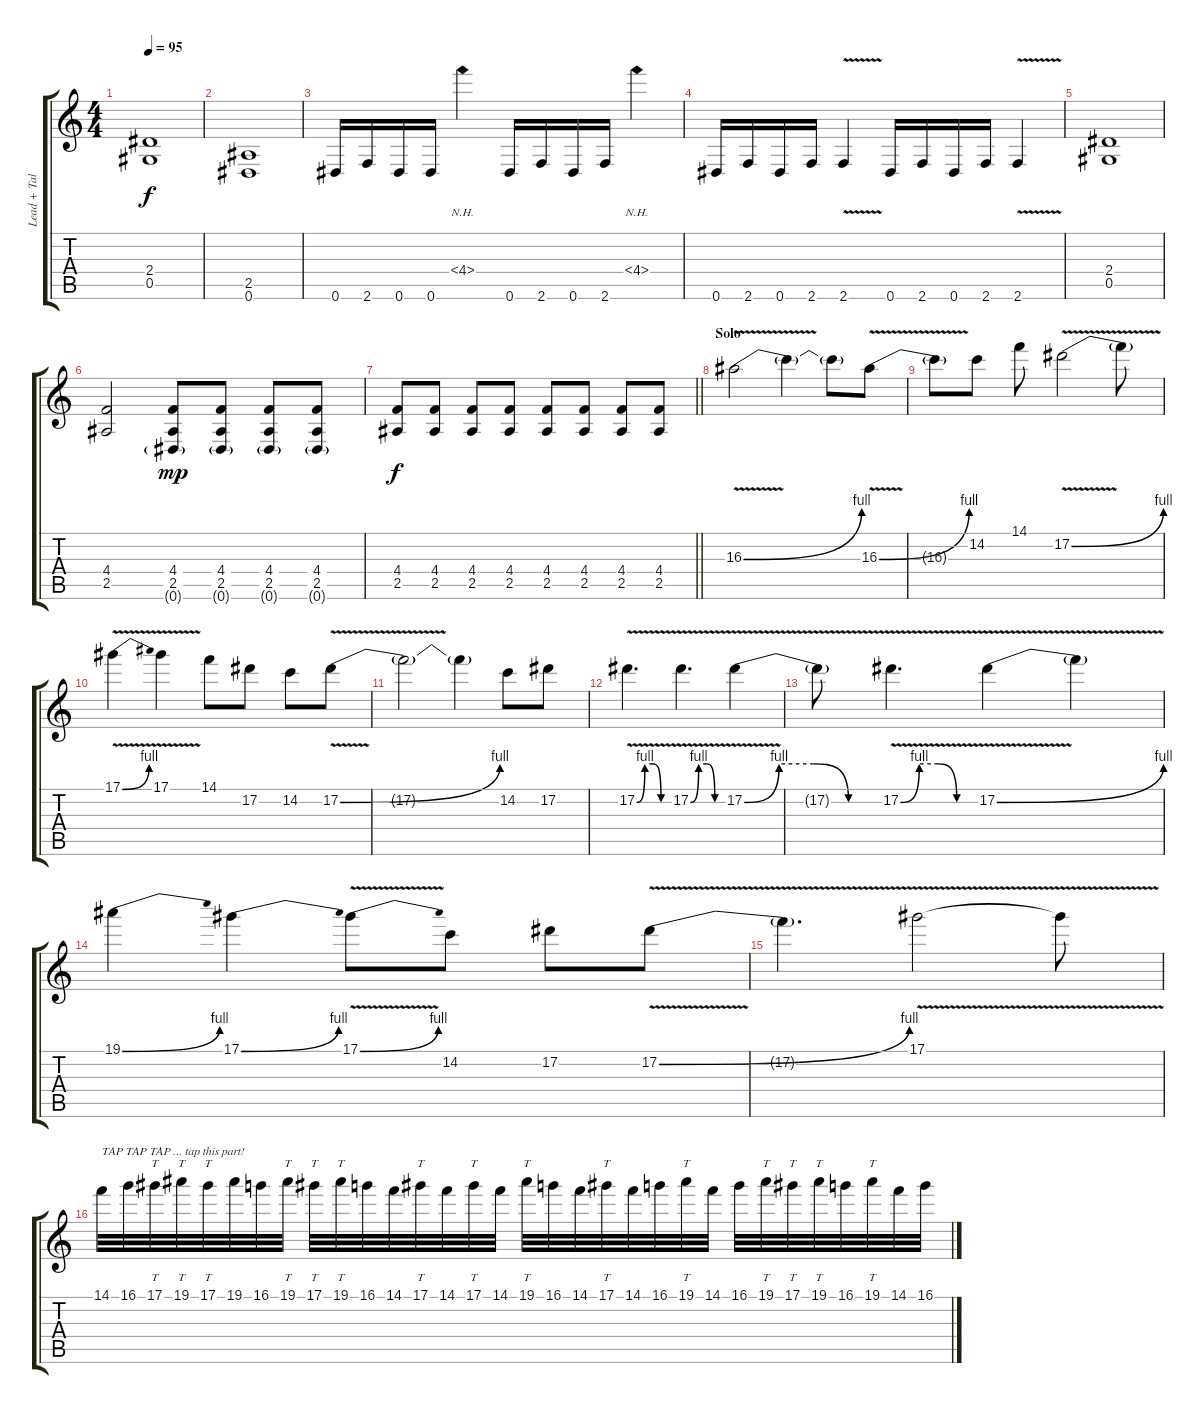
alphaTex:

\track ("Lead + Talk Box" "Lead + Tal") {instrument distortionguitar}
\staff {score tabs}
\tuning (Eb4 Bb3 Gb3 Db3 Ab2 Eb2) {hide}
\ts (4 4)
\tempo 95
\clef g2
\ks c
(2.4 0.5).1{dy f} |
(2.5 0.6).1 |
0.6.16 2.6.16 0.6.16 0.6.16 4.4{nh}.4 0.6.16{instrument distortionguitar} 2.6.16 0.6.16 2.6.16 4.4{nh}.4{instrument guitarharmonics} |
0.6.16{instrument distortionguitar} 2.6.16 0.6.16 2.6.16 2.6{v}.4{instrument guitarharmonics} 0.6.16{instrument distortionguitar} 2.6.16 0.6.16 2.6.16 2.6{v}.4{instrument guitarharmonics} |
(2.4 0.5).1{instrument distortionguitar} |
(4.4 2.5).2 (4.4 2.5 0.6{g}).8{dy mp} (4.4 2.5 0.6{g}).8 (4.4 2.5 0.6{g}).8 (4.4 2.5 0.6{g}).8 |
\barLineRight lightlight
(4.4 2.5).8{dy f} (4.4 2.5).8 (4.4 2.5).8 (4.4 2.5).8 (4.4 2.5).8 (4.4 2.5).8 (4.4 2.5).8 (4.4 2.5).8 |
\section ("" "Solo")
16.3{be (bend 0 0 60 4) v}.2 16.3{t}.4 16.3{t}.8 16.3{be (bend 0 0 60 4) v}.8 |
16.3{t}.8 14.2.8 14.1.8 17.2{be (bend 0 0 60 4) v}.2 17.2{t}.8 |
17.1{be (bend 0 0 60 4) v}.4 17.1{v}.4 14.1.8 17.2.8 14.2.8 17.2{be (bend 0 0 60 4) v}.8 |
17.2{t}.2 17.2{t}.4 14.2.8 17.2.8 |
17.2{be (custom 0 0 15 4 30 4 45 0 60 0) v}.4{d} 17.2{be (custom 0 0 15 4 30 4 45 0 60 0) v}.4{d} 17.2{be (custom 0 0 15 4 30 4 45 0 60 0) v}.4 |
17.2{t}.8 17.2{be (custom 0 0 15 4 30 4 45 0 60 0) v}.4{d} 17.2{be (bend 0 0 60 4) v}.4 17.2{t}.4 |
19.1{be (bend 0 0 60 4)}.4 17.1{be (bend 0 0 60 4)}.4 17.1{be (bend 0 0 60 4) v}.8 14.2.8 17.2.8 17.2{be (bend 0 0 60 4) v}.8 |
17.2{t}.4{d} 17.1{v}.2 17.1{t}.8 |
14.1.32{txt "TAP TAP TAP ... tap this part!"} 16.1.32 17.1.32{tt} 19.1.32{tt} 17.1.32{tt} 19.1.32 16.1.32 19.1.32{tt} 17.1.32{tt} 19.1.32{tt} 16.1.32 14.1.32 17.1.32{tt} 14.1.32 17.1.32{tt} 14.1.32 19.1.32{tt} 16.1.32 14.1.32 17.1.32{tt} 14.1.32 16.1.32 19.1.32{tt} 14.1.32 16.1.32 19.1.32{tt} 17.1.32{tt} 19.1.32{tt} 16.1.32 19.1.32{tt} 14.1.32 16.1.32
